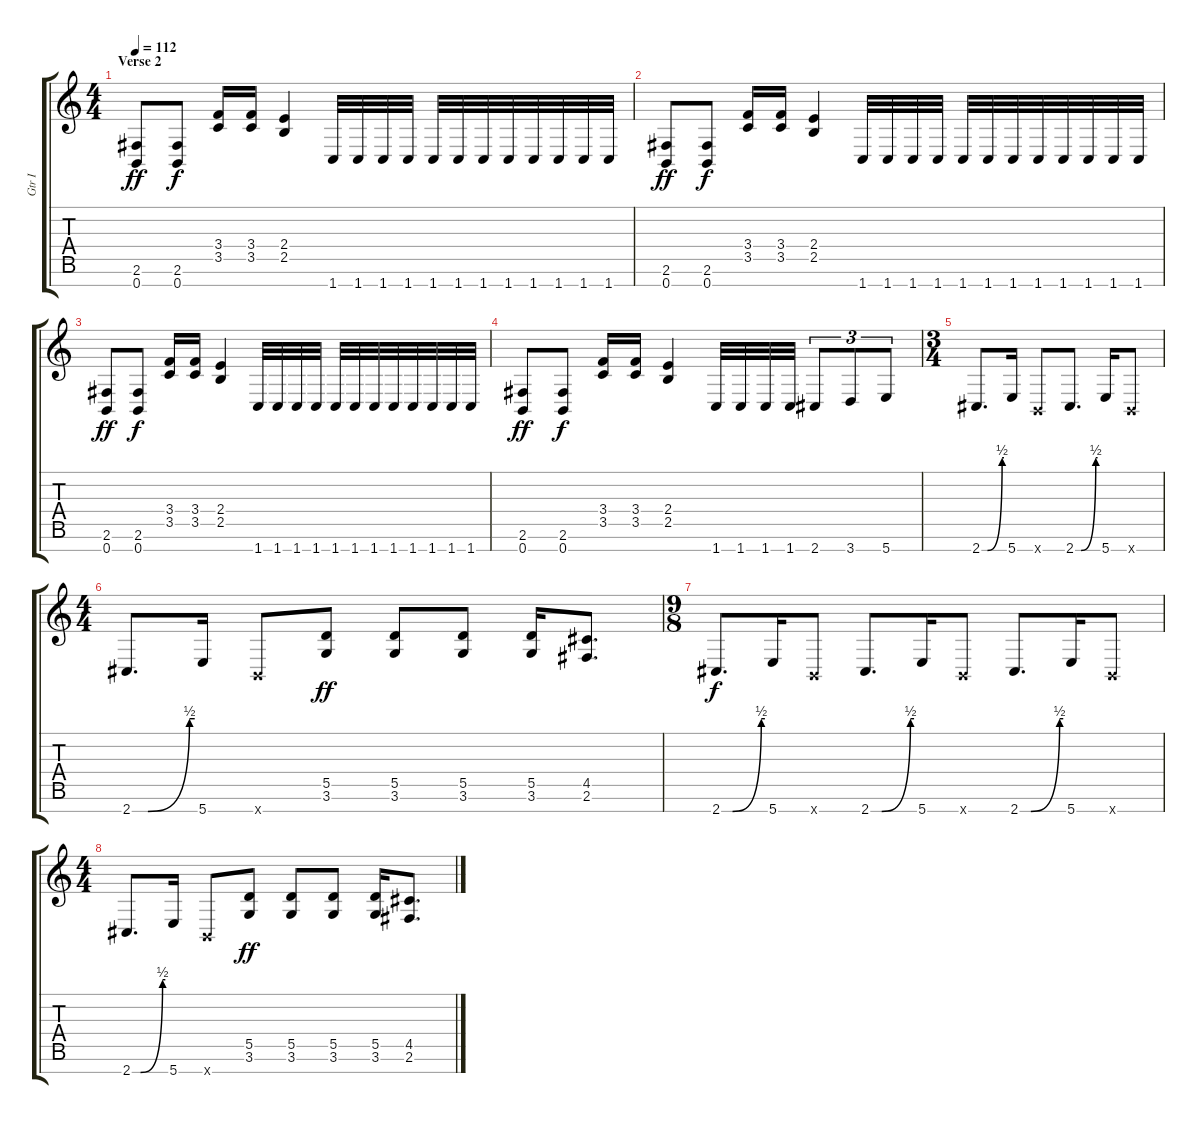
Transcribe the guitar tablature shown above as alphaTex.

\track ("Gtr I" "Gtr I") {instrument overdrivenguitar}
\staff {score tabs}
\tuning (E4 B3 G3 D3 A2 E2 B1) {hide}
\ts (4 4)
\section ("" "Verse 2")
\tempo 112
\clef g2
\ks c
(2.6 0.7).8{dy ff} (2.6 0.7).8{dy f} (3.4 3.5).16 (3.4 3.5).16 (2.4 2.5).4 1.7.32 1.7.32 1.7.32 1.7.32 1.7.32 1.7.32 1.7.32 1.7.32 1.7.32 1.7.32 1.7.32 1.7.32 |
(2.6 0.7).8{dy ff} (2.6 0.7).8{dy f} (3.4 3.5).16 (3.4 3.5).16 (2.4 2.5).4 1.7.32 1.7.32 1.7.32 1.7.32 1.7.32 1.7.32 1.7.32 1.7.32 1.7.32 1.7.32 1.7.32 1.7.32 |
(2.6 0.7).8{dy ff} (2.6 0.7).8{dy f} (3.4 3.5).16 (3.4 3.5).16 (2.4 2.5).4 1.7.32 1.7.32 1.7.32 1.7.32 1.7.32 1.7.32 1.7.32 1.7.32 1.7.32 1.7.32 1.7.32 1.7.32 |
(2.6 0.7).8{dy ff} (2.6 0.7).8{dy f} (3.4 3.5).16 (3.4 3.5).16 (2.4 2.5).4 1.7.32 1.7.32 1.7.32 1.7.32 2.7.8{tu (3 2)} 3.7.8{tu (3 2)} 5.7.8{tu (3 2)} |
\ts (3 4)
2.7{be (custom 0 0 15 0 55 2 60 2)}.8{d} 5.7.16 0.7{x}.8 2.7{be (custom 0 0 15 0 55 2 60 2)}.8{d} 5.7.16 0.7{x}.8 |
\ts (4 4)
2.7{be (custom 0 0 15 0 55 2 60 2)}.8{d} 5.7.16 0.7{x}.8 (5.5 3.6).8{dy ff} (5.5 3.6).8 (5.5 3.6).8 (5.5 3.6).16 (4.5 2.6).8{d} |
\ts (9 8)
2.7{be (custom 0 0 15 0 55 2 60 2)}.8{d dy f} 5.7.16 0.7{x}.8 2.7{be (custom 0 0 15 0 55 2 60 2)}.8{d} 5.7.16 0.7{x}.8 2.7{be (custom 0 0 15 0 55 2 60 2)}.8{d} 5.7.16 0.7{x}.8 |
\ts (4 4)
2.7{be (custom 0 0 15 0 55 2 60 2)}.8{d} 5.7.16 0.7{x}.8 (5.5 3.6).8{dy ff} (5.5 3.6).8 (5.5 3.6).8 (5.5 3.6).16 (4.5 2.6).8{d}
